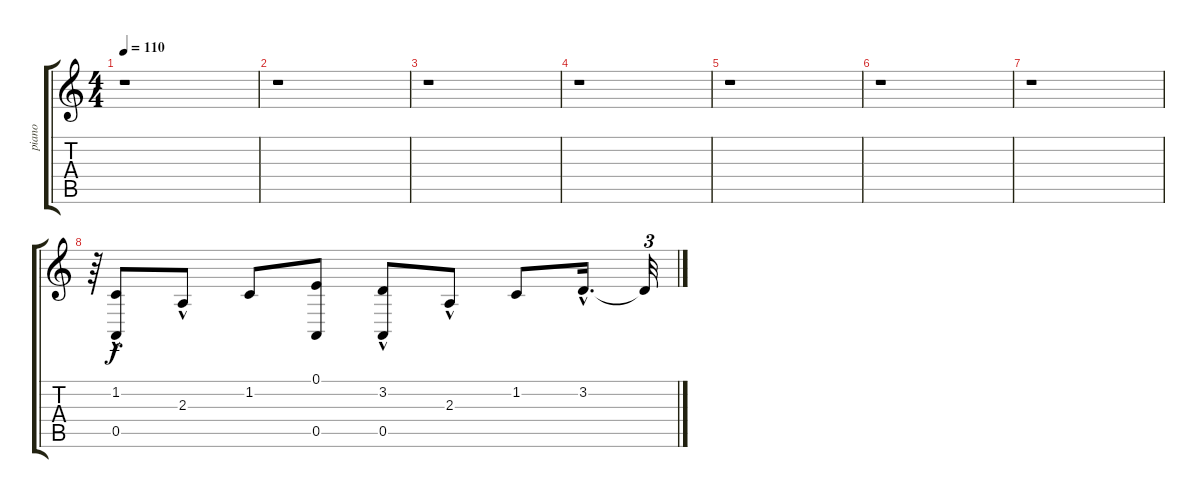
\track ("piano" "piano") {instrument acousticgrandpiano}
\staff {score tabs}
\tuning (E4 B3 G3 D3 A2 E2) {hide}
\ts (4 4)
\tempo 110
\clef g2
\ks c
r.1{dy f} |
r.1 |
r.1 |
r.1 |
r.1 |
r.1 |
r.1 |
r.64{tu (3 2)} (1.2 0.5{hac}).8 2.3{hac}.8 1.2.8 (0.1 0.5).8 (3.2 0.5{hac}).8 2.3{hac}.8 1.2.8 3.2{hac}.16{d} 3.2{t}.32{tu (3 2)}
